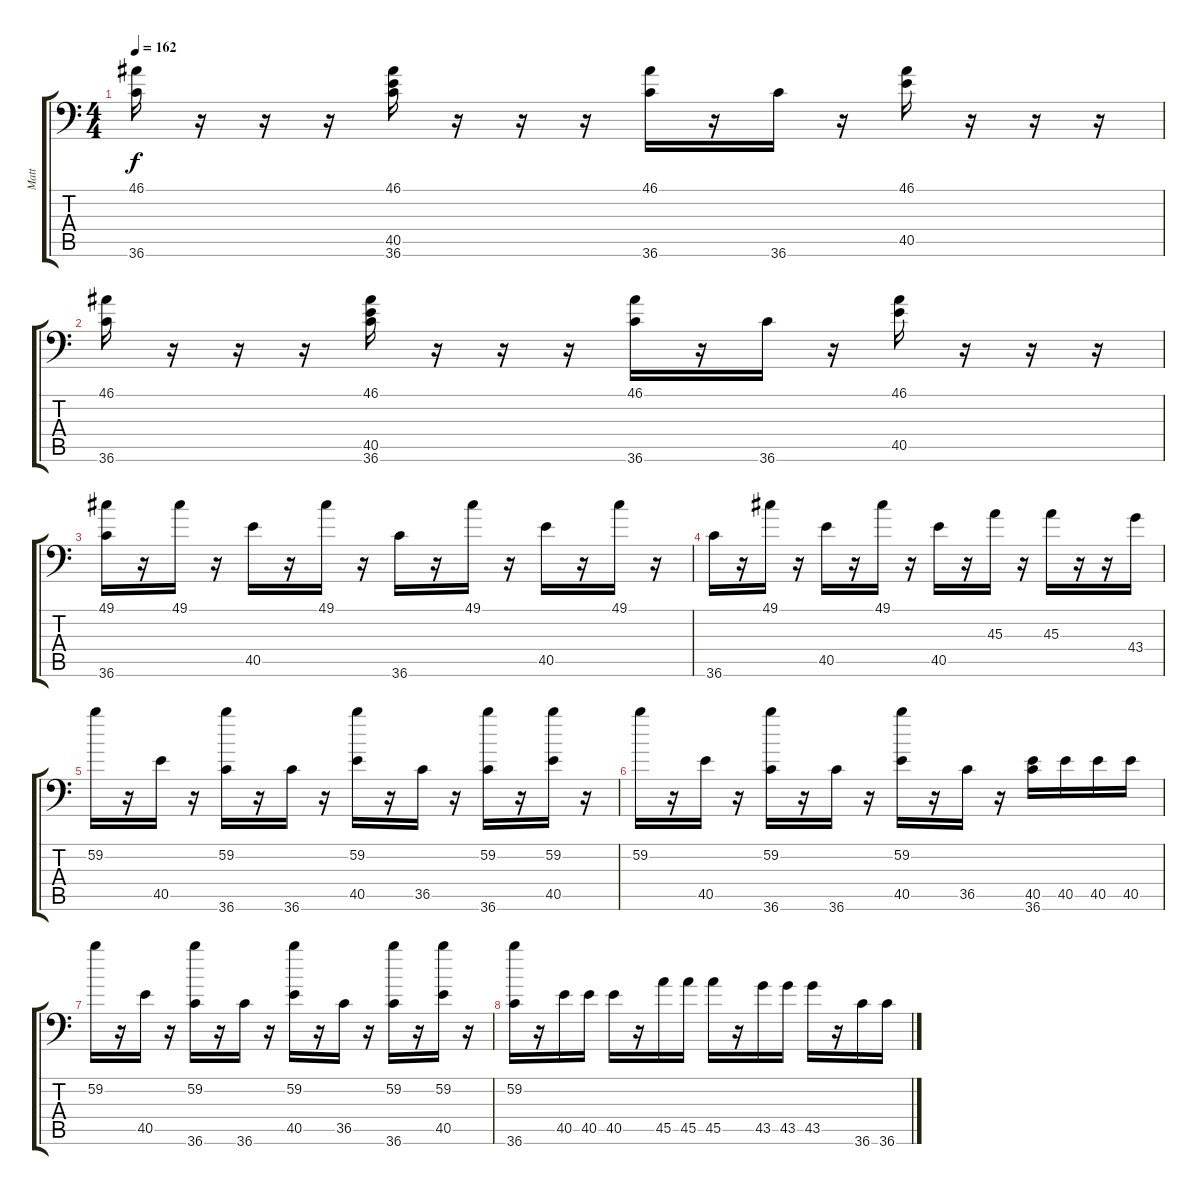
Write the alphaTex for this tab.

\track ("Matt" "Matt") {instrument acousticgrandpiano}
\staff {score tabs}
\tuning (C-1 C-1 C-1 C-1 C-1 C-1) {hide}
\ts (4 4)
\tempo 162
\clef f4
\ks c
(46.1 36.6).16{dy f} r.16 r.16 r.16 (46.1 40.5 36.6).16 r.16 r.16 r.16 (46.1 36.6).16 r.16 36.6.16 r.16 (46.1 40.5).16 r.16 r.16 r.16 |
(46.1 36.6).16 r.16 r.16 r.16 (46.1 40.5 36.6).16 r.16 r.16 r.16 (46.1 36.6).16 r.16 36.6.16 r.16 (46.1 40.5).16 r.16 r.16 r.16 |
(49.1 36.6).16 r.16 49.1.16 r.16 40.5.16 r.16 49.1.16 r.16 36.6.16 r.16 49.1.16 r.16 40.5.16 r.16 49.1.16 r.16 |
36.6.16 r.16 49.1.16 r.16 40.5.16 r.16 49.1.16 r.16 40.5.16 r.16 45.3.16 r.16 45.3.16 r.16 r.16 43.4.16 |
59.2.16 r.16 40.5.16 r.16 (59.2 36.6).16 r.16 36.6.16 r.16 (59.2 40.5).16 r.16 36.5.16 r.16 (59.2 36.6).16 r.16 (59.2 40.5).16 r.16 |
59.2.16 r.16 40.5.16 r.16 (59.2 36.6).16 r.16 36.6.16 r.16 (59.2 40.5).16 r.16 36.5.16 r.16 (40.5 36.6).16 40.5.16 40.5.16 40.5.16 |
59.2.16 r.16 40.5.16 r.16 (59.2 36.6).16 r.16 36.6.16 r.16 (59.2 40.5).16 r.16 36.5.16 r.16 (59.2 36.6).16 r.16 (59.2 40.5).16 r.16 |
(59.2 36.6).16 r.16 40.5.16 40.5.16 40.5.16 r.16 45.5.16 45.5.16 45.5.16 r.16 43.5.16 43.5.16 43.5.16 r.16 36.6.16 36.6.16
